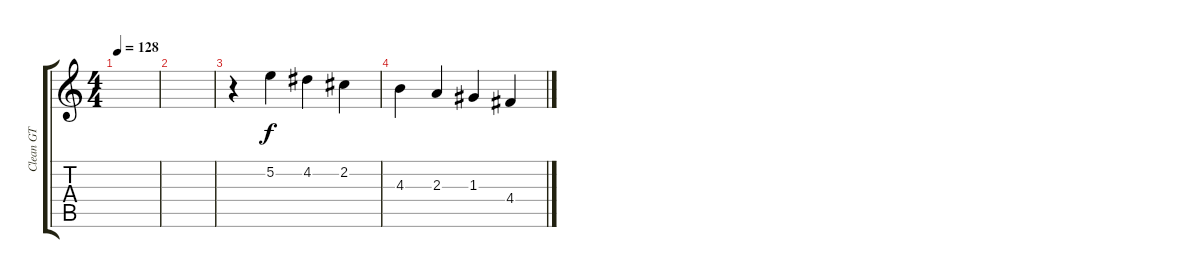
\track ("Clean GT" "Clean GT") {instrument electricguitarclean}
\staff {score tabs}
\tuning (E4 B3 G3 D3 A2 E2) {hide}
\ts (4 4)
\tempo 128
\clef g2
\ks c
|
|
r.4 5.2.4 4.2.4 2.2.4 |
4.3.4 2.3.4 1.3.4 4.4.4
